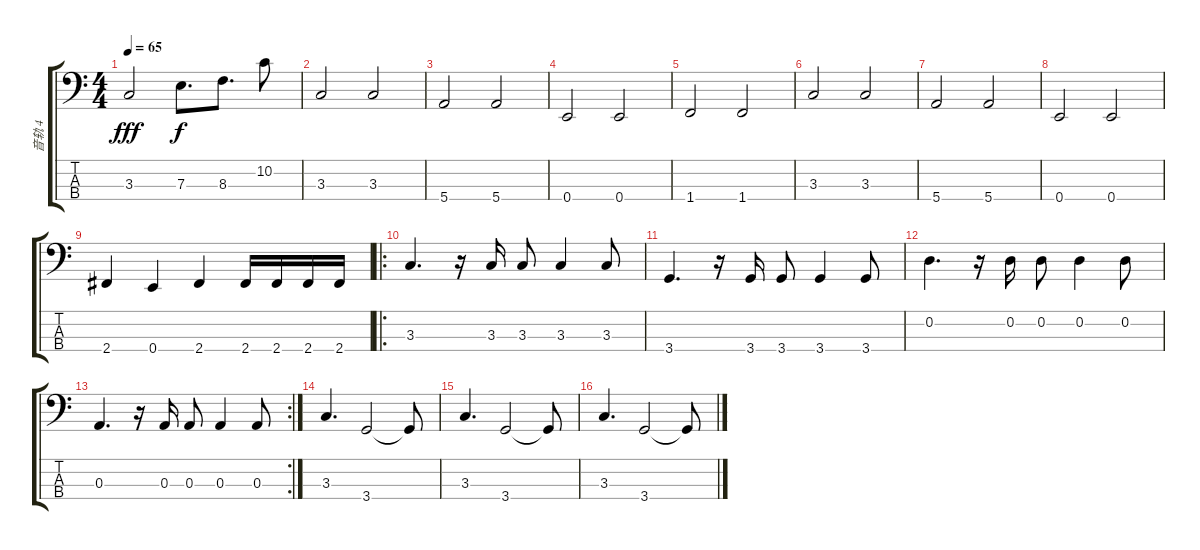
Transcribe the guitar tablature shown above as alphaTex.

\track ("音轨 4" "音轨 4") {instrument electricbassfinger}
\staff {score tabs}
\tuning (G2 D2 A1 E1) {hide}
\ts (4 4)
\tempo 65
\clef f4
\ks c
3.3.2{dy fff} 7.3.8{d dy f} 8.3.8{d} 10.2.8 |
3.3.2 3.3.2 |
5.4.2 5.4.2 |
0.4.2 0.4.2 |
1.4.2 1.4.2 |
3.3.2 3.3.2 |
5.4.2 5.4.2 |
0.4.2 0.4.2 |
2.4.4 0.4.4 2.4.4 2.4.16 2.4.16 2.4.16 2.4.16 |
\ro
3.3.4{d} r.16 3.3.16 3.3.8 3.3.4 3.3.8 |
3.4.4{d} r.16 3.4.16 3.4.8 3.4.4 3.4.8 |
0.2.4{d} r.16 0.2.16 0.2.8 0.2.4 0.2.8 |
\rc 2
0.3.4{d} r.16 0.3.16 0.3.8 0.3.4 0.3.8 |
3.3.4{d} 3.4.2 3.4{t}.8 |
3.3.4{d} 3.4.2 3.4{t}.8 |
3.3.4{d} 3.4.2 3.4{t}.8
